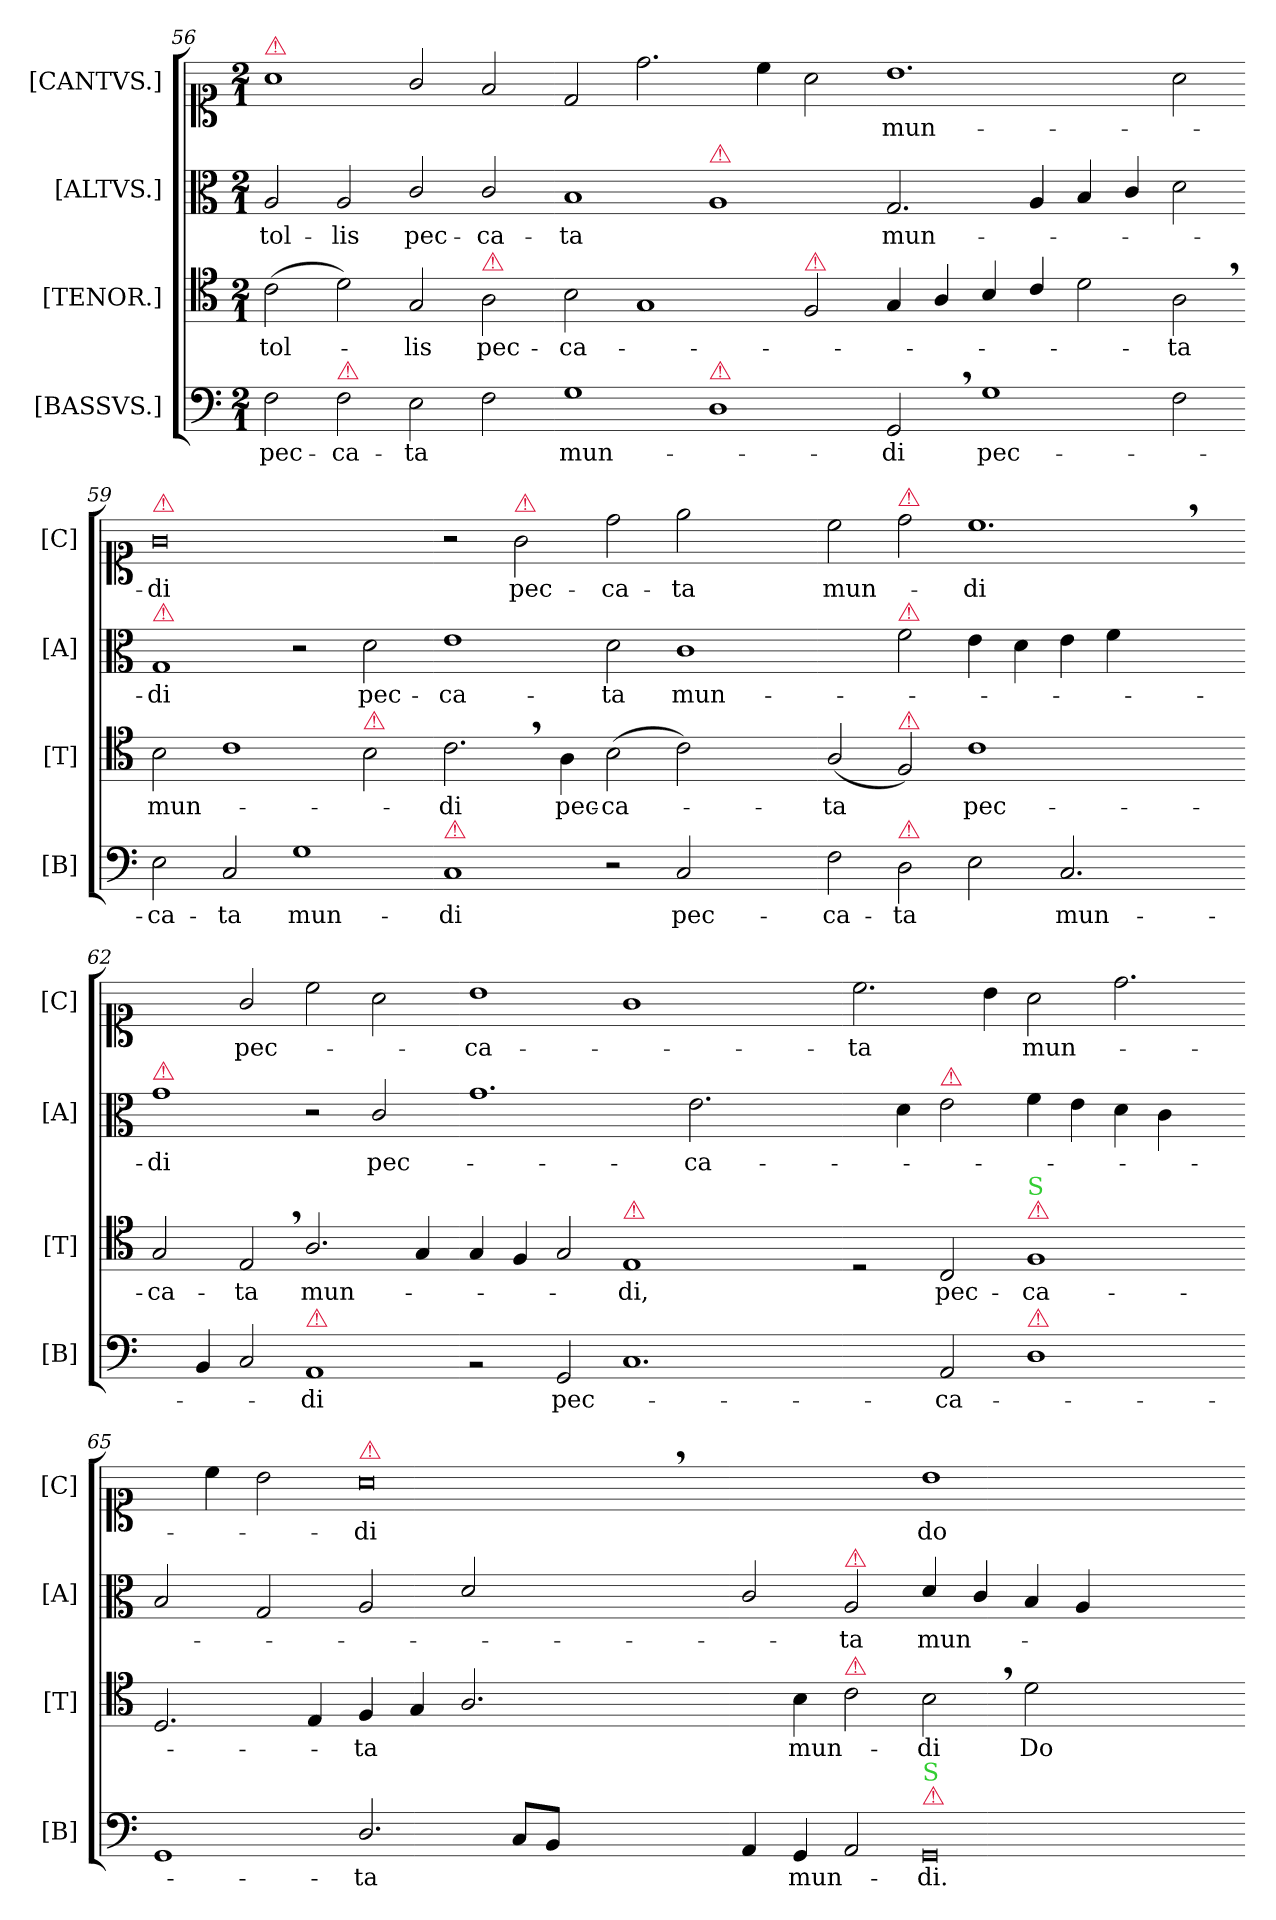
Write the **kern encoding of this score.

**kern	**text	**kern	**text	**kern	**text	**kern	**text
*part4	*part4	*part3	*part3	*part2	*part2	*part1	*part1
*staff4	*staff4	*staff3	*staff3	*staff2	*staff2	*staff1	*staff1
*I"[BASSVS.]	*	*I"[TENOR.]	*	*I"[ALTVS.]	*	*I"[CANTVS.]	*
*I'[B]	*	*I'[T]	*	*I'[A]	*	*I'[C]	*
*clefF4	*	*clefC4	*	*clefC3	*	*clefC1	*
*k[]	*	*k[]	*	*k[]	*	*k[]	*
*M2/1	*	*M2/1	*	*M2/1	*	*M2/1	*
=56	=56	=56	=56	=56	=56	=56	=56
!	!	!	!	!	!	!LO:TX:a:color=crimson:t=⚠	!
2F\	pec-	(2c\	tol-	2A/	tol-	1a	.
!LO:TX:a:color=crimson:t=⚠	!	!	!	!	!	!	!
2F\	-ca-	2d\)	.	2A/	-lis	.	.
2E\	-ta	2G/	-lis	2c/	pec-	2g/	.
!	!	!LO:TX:a:color=crimson:t=⚠	!	!	!	!	!
2F\	.	2A\	pec-	2c/	-ca-	2f/	.
=57-	=57-	=57-	=57-	=57-	=57-	=57-	=57-
1G	mun-	2B\	-ca-	1B	ta	2d/	.
.	.	1G	.	.	.	2.dd\	.
!	!	!	!	!LO:TX:a:color=crimson:t=⚠	!	!	!
!LO:TX:a:color=crimson:t=⚠	!	!	!	!	!	!	!
1D	.	.	.	1A	.	.	.
.	.	.	.	.	.	4cc\	.
!	!	!LO:TX:a:color=crimson:t=⚠	!	!	!	!	!
.	.	2F/	.	.	.	2a\	.
=58-	=58-	=58-	=58-	=58-	=58-	=58-	=58-
2GG,</	-di	4G/	.	2.G/	mun-	1.b	mun-
.	.	4A/	.	.	.	.	.
1G	pec-	4B/	.	.	.	.	.
.	.	4c/	.	4A/	.	.	.
.	.	2d\	.	4B/	.	.	.
.	.	.	.	4c/	.	.	.
2F\	.	2A,<\	-ta	2d\	.	2a\	.
=59-	=59-	=59-	=59-	=59-	=59-	=59-	=59-
!	!	!	!	!	!	!LO:TX:a:color=crimson:t=⚠	!
!	!	!	!	!LO:TX:a:color=crimson:t=⚠	!	!	!
2E\	-ca-	2B\	mun-	1G	-di	0g	-di
2C/	-ta	1c	.	.	.	.	.
1G	mun-	.	.	2r	.	.	.
!	!	!LO:TX:a:color=crimson:t=⚠	!	!	!	!	!
.	.	2B\	.	2d\	pec-	.	.
=60-	=60-	=60-	=60-	=60-	=60-	=60-	=60-
!LO:TX:a:color=crimson:t=⚠	!	!	!	!	!	!	!
1C	-di	2.c,<\	-di	1e	-ca-	2r	.
!	!	!	!	!	!	!LO:TX:a:color=crimson:t=⚠	!
.	.	.	.	.	.	2g\	pec-
.	.	4A\	pec-	.	.	.	.
2r	.	(2B\	-ca-	2d\	-ta	2dd\	-ca-
2C/	pec-	2c\)	.	1c\	mun-	2ee\	-ta
2ryy	.	2ryy	.	.	.	2ryy	.
=61-	=61-	=61-	=61-	=61-	=61-	=61-	=61-
2F\	ca-	(2A/	-ta	2ryy	.	2cc\	mun-
!	!	!	!	!	!	!LO:TX:a:color=crimson:t=⚠	!
!	!	!	!	!LO:TX:a:color=crimson:t=⚠	!	!	!
!	!	!LO:TX:a:color=crimson:t=⚠	!	!	!	!	!
!LO:TX:a:color=crimson:t=⚠	!	!	!	!	!	!	!
2D\	-ta	2F/)	.	2f\	.	2dd\	.
!	!	!	!LO:LY:i	!	!	!	!
2E\	.	1c	pec-	4e\	.	1.cc,<	-di
.	.	.	.	4d\	.	.	.
2.C/	mun-	.	.	4e\	.	.	.
.	.	.	.	4f\	.	.	.
.	.	2ryy	.	2ryy	.	.	.
4ryy	.	.	.	.	.	.	.
=62-	=62-	=62-	=62-	=62-	=62-	=62-	=62-
!	!	!	!	!LO:TX:a:color=crimson:t=⚠	!	!	!
!	!	!	!LO:LY:i	!	!	!	!
4ryy	.	2G/	-ca-	1g	-di	2ryy	.
4BB/	.	.	.	.	.	.	.
!	!	!	!LO:LY:i	!	!	!	!
2C/	.	2E,</	-ta	.	.	2g/	pec-
!LO:TX:a:color=crimson:t=⚠	!	!	!	!	!	!	!
1AA	-di	2.A/	mun-	2r	.	2cc\	.
.	.	.	.	2c/	pec-	2a\	.
.	.	4G/	.	.	.	.	.
=63-	=63-	=63-	=63-	=63-	=63-	=63-	=63-
2rBB	.	4G/	.	1.g	.	1b	-ca-
.	.	4F/	.	.	.	.	.
2GG/	pec-	2G/	.	.	.	.	.
!	!	!LO:TX:a:color=crimson:t=⚠	!	!	!	!	!
1.C	.	1E	-di,	.	.	1g	.
.	.	.	.	2.e\	-ca-	.	.
.	.	2ryy	.	.	.	2ryy	.
.	.	.	.	4ryy	.	.	.
=64-	=64-	=64-	=64-	=64-	=64-	=64-	=64-
2ryy	.	2rD	.	4ryy	.	2.cc\	-ta
.	.	.	.	4d\	.	.	.
!	!	!	!	!LO:TX:a:color=crimson:t=⚠	!	!	!
2AA/	-ca-	2C/	pec-	2e\	.	.	.
.	.	.	.	.	.	4b\	.
!	!	!LO:TX:a:color=crimson:t=⚠	!	!	!	!	!
!	!	!LO:TX:a:color=limegreen:t=S	!	!	!	!	!
!LO:TX:a:color=crimson:t=⚠	!	!	!	!	!	!	!
1D	.	1F	-ca-	4f\	.	2a\	mun-
.	.	.	.	4e\	.	.	.
.	.	.	.	4d\	.	2.dd\	.
.	.	.	.	4c\	.	.	.
4ryy	.	4ryy	.	4ryy	.	.	.
=65-	=65-	=65-	=65-	=65-	=65-	=65-	=65-
1GG	.	2.D/	.	2B/	.	4ryy	.
.	.	.	.	.	.	4cc\	.
.	.	.	.	2G/	.	2b\	.
.	.	4E/	.	.	.	.	.
!	!	!	!	!	!	!LO:TX:a:color=crimson:t=⚠	!
2.D/	-ta	4F/	-ta	2A/	.	0a,<	-di
.	.	4G/	.	.	.	.	.
.	.	2.A/	.	2d/	.	.	.
8C/L	.	.	.	.	.	.	.
8BB/J	.	.	.	.	.	.	.
1ryy	.	.	.	1ryy	.	.	.
.	.	2.ryy	.	.	.	.	.
=66-	=66-	=66-	=66-	=66-	=66-	=66-	=66-
4AA/	.	4ryy	.	2c/	.	1ryy	.
4GG/	mun-	4B\	mun-	.	.	.	.
!	!	!	!	!LO:TX:a:color=crimson:t=⚠	!	!	!
!	!	!LO:TX:a:color=crimson:t=⚠	!	!	!	!	!
2AA/	.	2c\	.	2A/	-ta	.	.
!LO:TX:a:color=crimson:t=⚠	!	!	!	!	!	!	!
!LO:TX:a:color=limegreen:t=S	!	!	!	!	!	!	!
0GG	-di.	2B,<\	-di	4d/	mun-	1b	do-
.	.	.	.	4c/	.	.	.
.	.	2d\	Do-	4B/	.	.	.
.	.	.	.	4A/	.	.	.
.	.	1ryy	.	1ryy	.	1ryy	.
=-	=-	=-	=-	=-	=-	=-	=-
*-	*-	*-	*-	*-	*-	*-	*-
